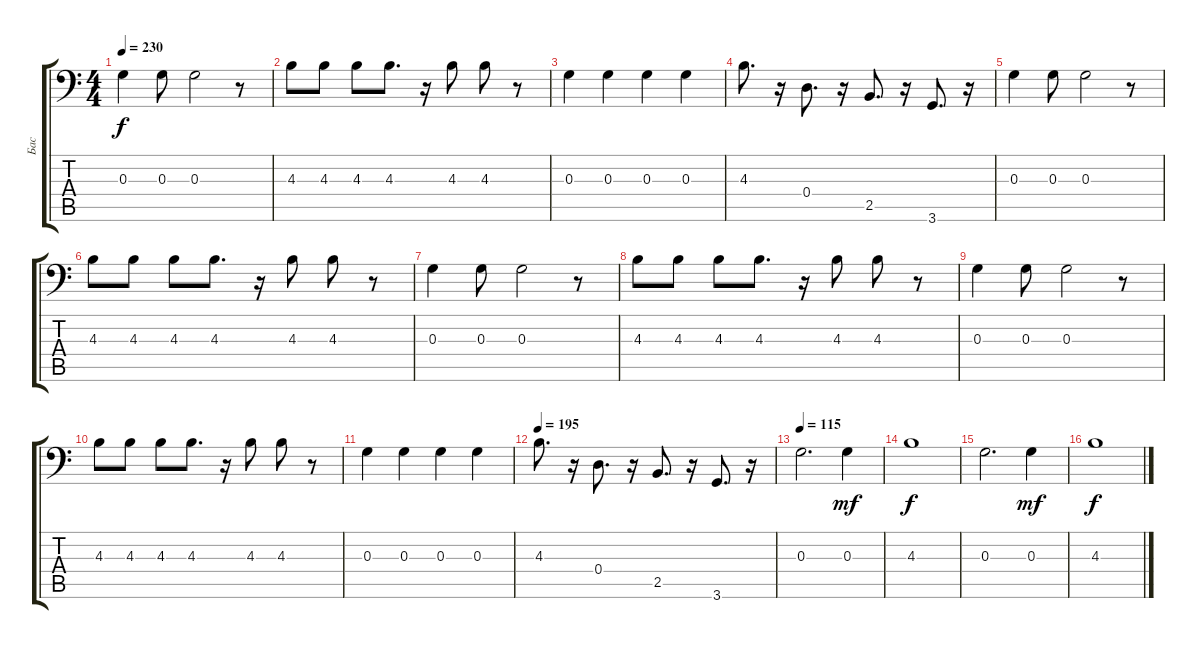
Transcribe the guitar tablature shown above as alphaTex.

\track ("Бас" "Бас") {instrument electricbassfinger}
\staff {score tabs}
\tuning (F3 C3 G2 D2 A1 E1) {hide}
\ts (4 4)
\tempo 230
\clef f4
\ks c
0.3.4{dy f} 0.3.8 0.3.2 r.8 |
4.3.8 4.3.8 4.3.8 4.3.8{d} r.16 4.3.8 4.3.8 r.8 |
0.3.4 0.3.4 0.3.4 0.3.4 |
4.3.8{d} r.16 0.4.8{d} r.16 2.5.8{d} r.16 3.6.8{d} r.16 |
0.3.4 0.3.8 0.3.2 r.8 |
4.3.8 4.3.8 4.3.8 4.3.8{d} r.16 4.3.8 4.3.8 r.8 |
0.3.4 0.3.8 0.3.2 r.8 |
4.3.8 4.3.8 4.3.8 4.3.8{d} r.16 4.3.8 4.3.8 r.8 |
0.3.4 0.3.8 0.3.2 r.8 |
4.3.8 4.3.8 4.3.8 4.3.8{d} r.16 4.3.8 4.3.8 r.8 |
0.3.4 0.3.4 0.3.4 0.3.4 |
\tempo 195
4.3.8{d} r.16 0.4.8{d} r.16 2.5.8{d} r.16 3.6.8{d} r.16 |
\tempo 115
0.3.2{d} 0.3.4{dy mf} |
4.3.1{dy f} |
0.3.2{d} 0.3.4{dy mf} |
4.3.1{dy f}
